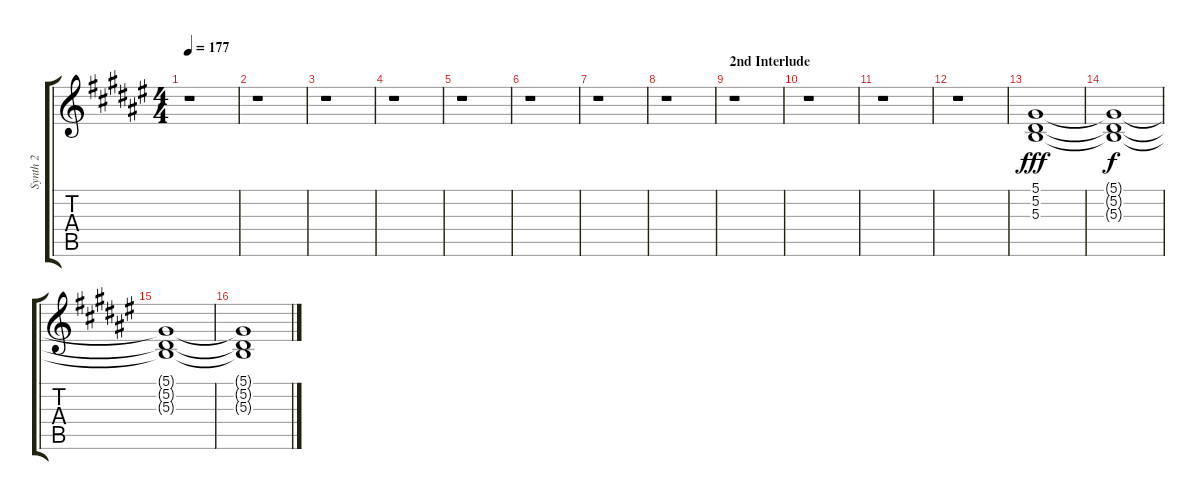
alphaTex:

\track ("Synth 2" "Synth 2") {instrument pad3polysynth}
\staff {score tabs}
\tuning (Eb4 Bb3 Gb3 Db3 Ab2 Eb2) {hide}
\ts (4 4)
\tempo 177
\clef g2
\ks d#minor
r.1{dy f} |
r.1 |
r.1 |
r.1 |
r.1 |
r.1 |
r.1 |
r.1 |
\section ("" "2nd Interlude")
r.1 |
r.1 |
r.1 |
r.1 |
(5.1 5.2 5.3).1{dy fff volume 4} |
(5.1{t} 5.2{t} 5.3{t}).1{dy f} |
(5.1{t} 5.2{t} 5.3{t}).1{volume 6} |
(5.1{t} 5.2{t} 5.3{t}).1
